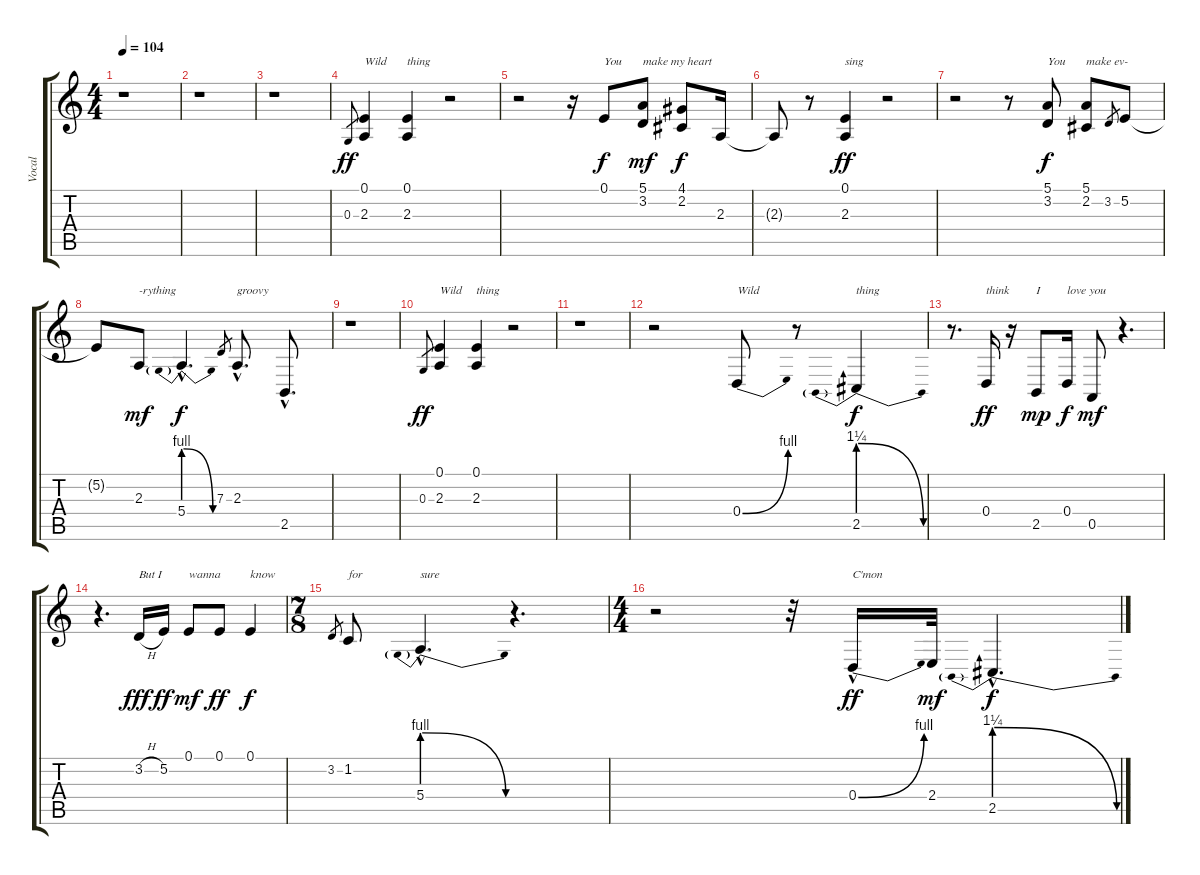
\track ("Vocal" "Vocal") {instrument honkytonkpiano}
\staff {score tabs}
\tuning (E4 B3 G3 D3 A2 E2) {hide}
\ts (4 4)
\tempo 104
\clef g2
\ks c
r.1{dy ff instrument honkytonkpiano} |
r.1 |
r.1 |
0.3.8{gr} (0.1 2.3).4{txt "Wild"} (0.1 2.3).4{txt "thing"} r.2 |
r.2 r.16 0.1.8{txt "You" dy f} (5.1 3.2).8{txt "make my heart" dy mf} (4.1 2.2).8{dy f} 2.3.16 |
2.3{t}.8 r.8 (0.1 2.3).4{txt "sing" dy ff} r.2 |
r.2 r.8 (5.1 3.2).8{txt "You" dy f} (5.1 2.2).8{txt "make ev-"} 3.2.8{gr} 5.2.8 |
5.2{t}.8 2.3.8{txt "-rything" dy mf} 5.4{be (prebendrelease 0 4 60 0) hac}.4{d dy f} 7.3.8{gr} 2.3{hac}.8{d txt "groovy"} 2.5{hac}.8{d} |
r.1 |
0.3.8{gr dy ff} (0.1 2.3).4{txt "Wild"} (0.1 2.3).4{txt "thing"} r.2 |
r.1 |
r.2 0.4{be (bend 0 0 60 4)}.8{txt "Wild"} r.8 2.5{be (prebendrelease 0 5 60 0)}.4{txt "thing" dy f} |
r.8{d} 0.4.16{txt "think" dy ff} r.16 2.5.8{txt "I" dy mp} 0.4.16{txt "love you" dy f} 0.5.8{dy mf} r.4{d} |
r.4{d} 3.2{h}.16{txt "But I" dy fff} 5.2.16{dy ff} 0.1.8{txt "wanna" dy mf} 0.1.8{dy ff} 0.1.4{txt "know" dy f} |
\ts (7 8)
3.2.8{gr} 1.2.8{txt "for"} 5.4{be (prebendrelease 0 4 60 0) hac}.4{d txt "sure"} r.4{d} |
\ts (4 4)
r.2 r.32 0.4{be (bend 0 0 60 4) hac}.16{txt "C'mon" dy ff} 2.4.32{dy mf} 2.5{be (prebendrelease 0 5 60 0) hac}.4{d dy f}
